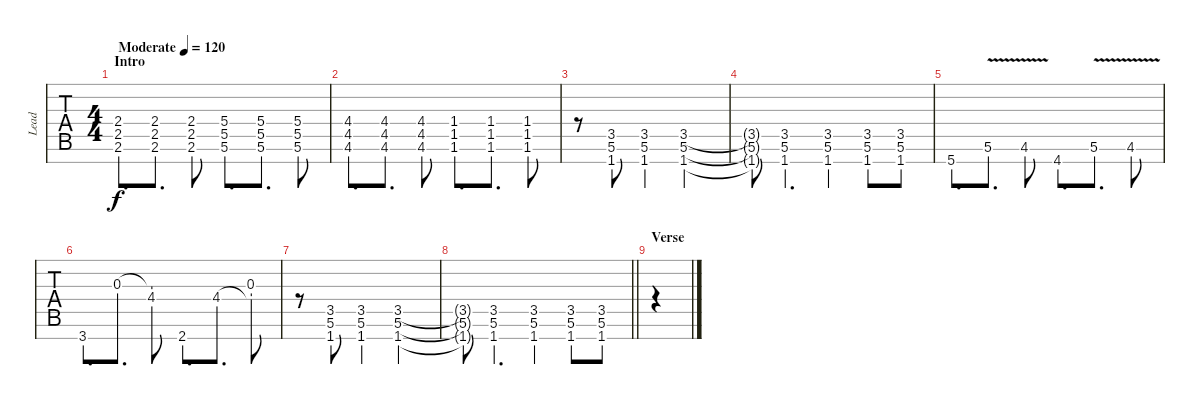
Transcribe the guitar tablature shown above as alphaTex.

\track ("Lead" "Lead") {instrument overdrivenguitar}
\staff {tabs}
\tuning (Eb4 Bb3 Gb3 Db3 Ab2 Db2 Bb1) {hide}
\ts (4 4)
\section ("" "Intro")
\tempo (120 "Moderate")
\clef f4
\ks c
(2.4 2.5 2.6).8{d dy f instrument overdrivenguitar} (2.4 2.5 2.6).8{d} (2.4 2.5 2.6).8 (5.4 5.5 5.6).8{d} (5.4 5.5 5.6).8{d} (5.4 5.5 5.6).8 |
(4.4 4.5 4.6).8{d} (4.4 4.5 4.6).8{d} (4.4 4.5 4.6).8 (1.4 1.5 1.6).8{d} (1.4 1.5 1.6).8{d} (1.4 1.5 1.6).8 |
r.8 (3.5 5.6 1.7).8 (3.5 5.6 1.7).4 (3.5 5.6 1.7).2 |
(3.5{t} 5.6{t} 1.7{t}).8 (3.5 5.6 1.7).4{d} (3.5 5.6 1.7).4 (3.5 5.6 1.7).8 (3.5 5.6 1.7).8 |
5.7.8{d} 5.6{v}.8{d} 4.6{v}.8 4.7.8{d} 5.6{v}.8{d} 4.6{v}.8 |
3.7.8{d} 0.3.8{d} (0.3{t} 4.4).8 2.7.8{d} 4.4.8{d} (0.3 4.4{t}).8 |
r.8 (3.5 5.6 1.7).8 (3.5 5.6 1.7).4 (3.5 5.6 1.7).2 |
\barLineRight lightlight
(3.5{t} 5.6{t} 1.7{t}).8 (3.5 5.6 1.7).4{d} (3.5 5.6 1.7).4 (3.5 5.6 1.7).8 (3.5 5.6 1.7).8 |
\section ("" "Verse")
